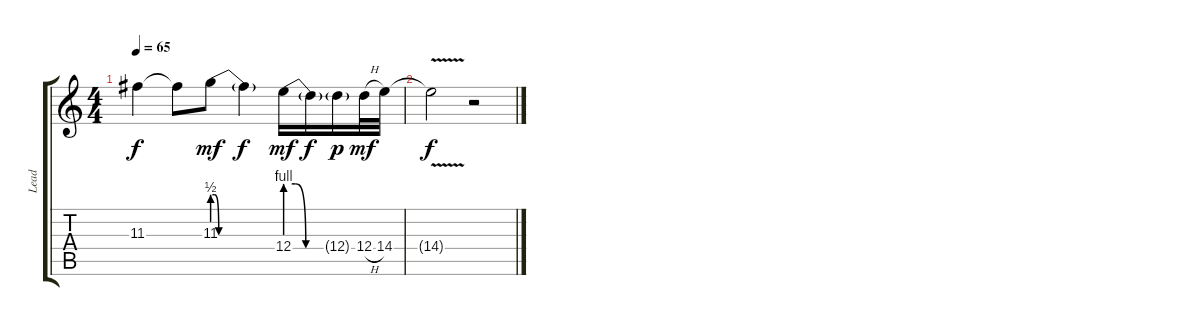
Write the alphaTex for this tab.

\track ("Lead" "Lead") {instrument overdrivenguitar}
\staff {score tabs}
\tuning (E4 B3 G3 D3 A2 E2) {hide}
\ts (4 4)
\tempo 65
\clef g2
\ks c
11.3{t}.4{dy f} 11.3{t}.8 11.3{be (custom 0 2 2 2 6 0 10 0 15 0 20 0 30 0 60 0)}.8{dy mf} 11.3{t}.4{dy f} 12.4{be (custom 0 4 15 4 31 0 60 0)}.16{dy mf} 12.4{t}.16{dy f} 12.4{g}.16{dy p} 12.4{h}.32{dy mf} 14.4.32 |
14.4{v t}.2{dy f} r.2
